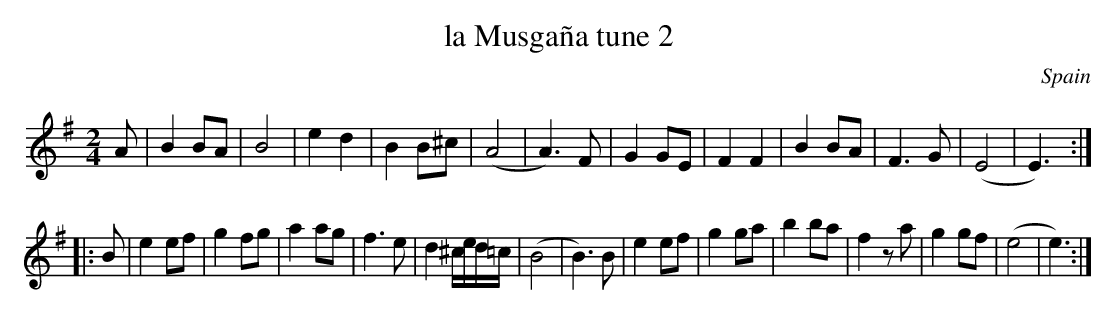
X:1
T:la Musga\~na tune 2
O:Spain
M:2/4
L:1/8
K:Em
A|\
B2 BA|B4|e2d2|B2B^c|(A4|A3)F|\
G2GE|F2F2|B2BA|F3G|(E4|E3)::
B|\
e2ef|g2fg|a2ag|f3e|d2 ^c/e/d/=c/|(B4|B3)B|\
e2ef|g2ga|b2ba|f2za|g2gf|(e4|e3):|
